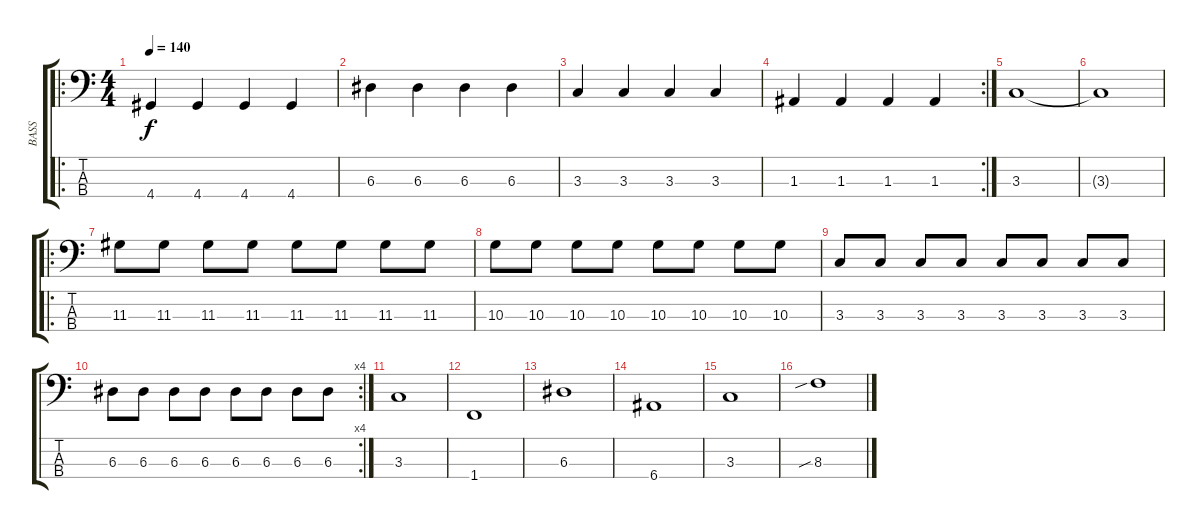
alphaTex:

\track ("BASS" "BASS") {instrument electricbassfinger}
\staff {score tabs}
\tuning (G2 D2 A1 E1) {hide}
\ro
\ts (4 4)
\tempo 140
\clef f4
\ks c
4.4.4{dy f} 4.4.4 4.4.4 4.4.4 |
6.3.4 6.3.4 6.3.4 6.3.4 |
3.3.4 3.3.4 3.3.4 3.3.4 |
\rc 2
1.3.4 1.3.4 1.3.4 1.3.4 |
3.3.1 |
3.3{t}.1 |
\ro
11.3.8 11.3.8 11.3.8 11.3.8 11.3.8 11.3.8 11.3.8 11.3.8 |
10.3.8 10.3.8 10.3.8 10.3.8 10.3.8 10.3.8 10.3.8 10.3.8 |
3.3.8 3.3.8 3.3.8 3.3.8 3.3.8 3.3.8 3.3.8 3.3.8 |
\rc 4
6.3.8 6.3.8 6.3.8 6.3.8 6.3.8 6.3.8 6.3.8 6.3.8 |
3.3.1 |
1.4.1 |
6.3.1 |
6.4.1 |
3.3.1 |
8.3{sib}.1
